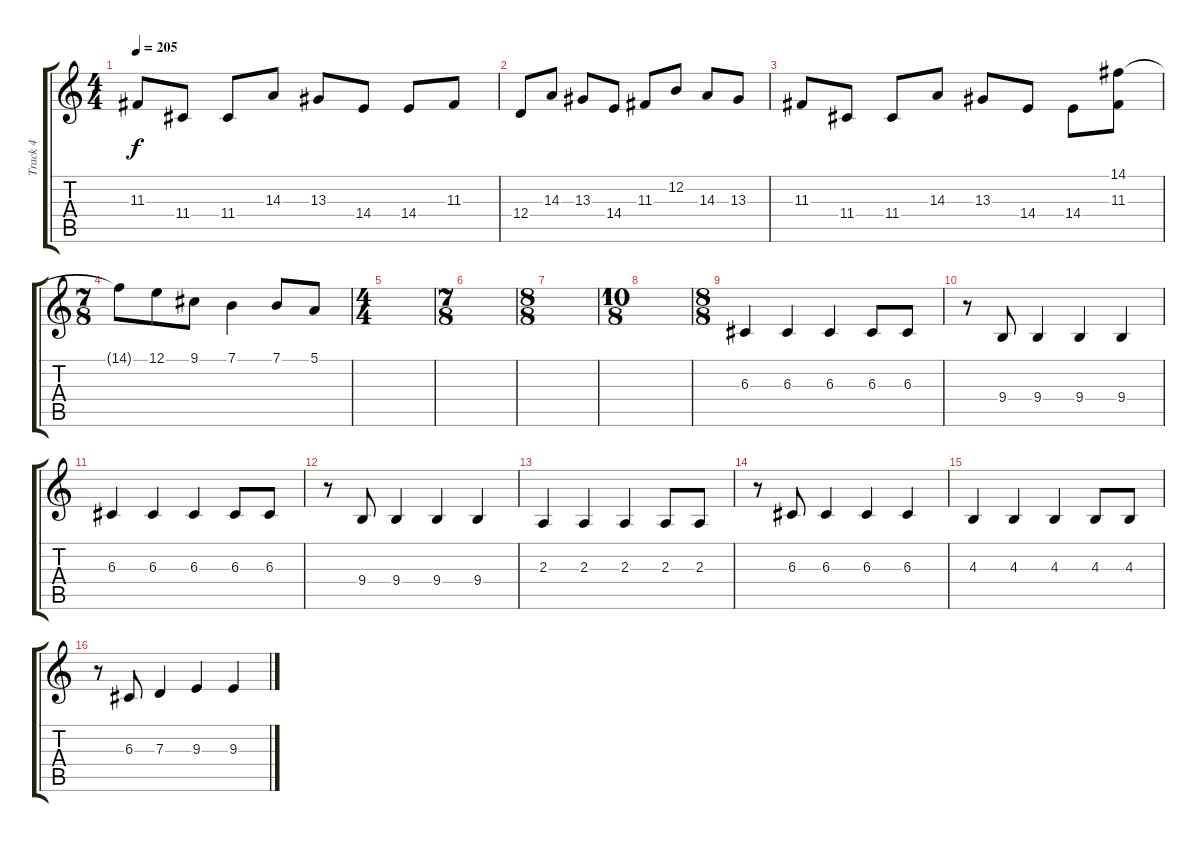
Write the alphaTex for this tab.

\track ("Track 4" "Track 4") {instrument stringensemble1}
\staff {score tabs}
\tuning (E4 B3 G3 D3 A2 E2) {hide}
\ts (4 4)
\tempo 205
\clef g2
\ks c
11.3.8{dy f} 11.4.8 11.4.8 14.3.8 13.3.8 14.4.8 14.4.8 11.3.8 |
12.4.8 14.3.8 13.3.8 14.4.8 11.3.8 12.2.8 14.3.8 13.3.8 |
11.3.8 11.4.8 11.4.8 14.3.8 13.3.8 14.4.8 14.4.8 (14.1 11.3).8 |
\ts (7 8)
14.1{t}.8 12.1.8 9.1.8 7.1.4 7.1.8 5.1.8 |
\ts (4 4)
|
\ts (7 8)
|
\ts (8 8)
|
\ts (10 8)
|
\ts (8 8)
6.3.4 6.3.4 6.3.4 6.3.8 6.3.8 |
r.8 9.4.8 9.4.4 9.4.4 9.4.4 |
6.3.4 6.3.4 6.3.4 6.3.8 6.3.8 |
r.8 9.4.8 9.4.4 9.4.4 9.4.4 |
2.3.4 2.3.4 2.3.4 2.3.8 2.3.8 |
r.8 6.3.8 6.3.4 6.3.4 6.3.4 |
4.3.4 4.3.4 4.3.4 4.3.8 4.3.8 |
r.8 6.3.8 7.3.4 9.3.4 9.3.4
